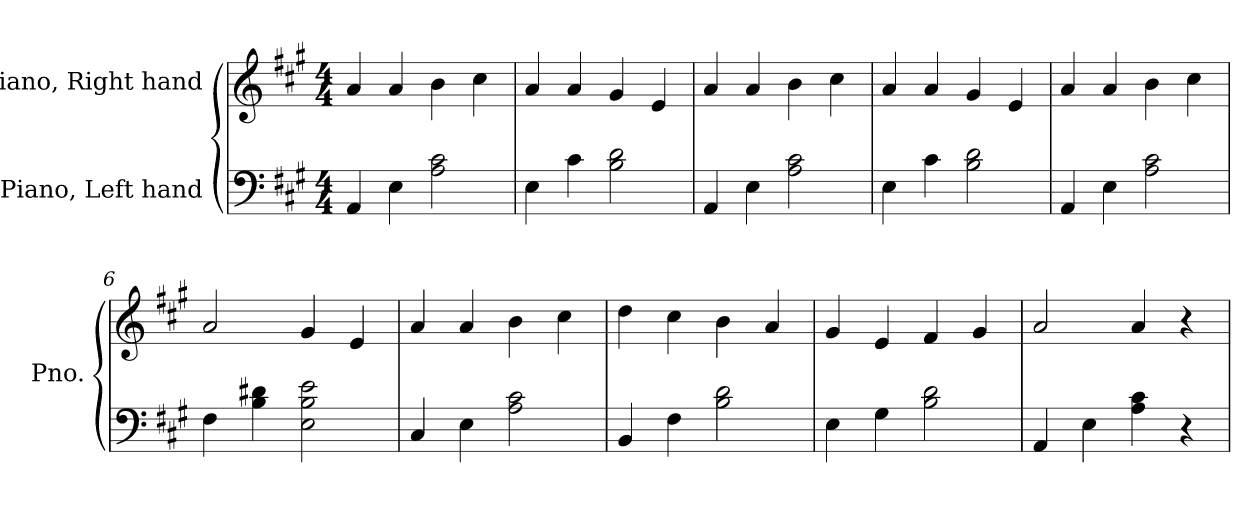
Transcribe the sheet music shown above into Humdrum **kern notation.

**kern	**kern
*part2	*part1
*staff2	*staff1
*I"Piano, Left hand	*I"Piano, Right hand
*I'Pno.	*I'Pno.
*clefF4	*clefG2
*k[f#c#g#]	*k[f#c#g#]
*M4/4	*M4/4
*MM120	*MM120
=1	=1
4AA/	4a/
4E\	4a/
2A\ 2c#\	4b\
.	4cc#\
=2	=2
4E\	4a/
4c#\	4a/
2B\ 2d\	4g#/
.	4e/
=3	=3
4AA/	4a/
4E\	4a/
2A\ 2c#\	4b\
.	4cc#\
=4	=4
4E\	4a/
4c#\	4a/
2B\ 2d\	4g#/
.	4e/
=5	=5
4AA/	4a/
4E\	4a/
2A\ 2c#\	4b\
.	4cc#\
=6	=6
4F#\	2a/
4B\ 4d#X\	.
2E\ 2B\ 2e\	4g#/
.	4e/
!!LO:LB:g=z
=7	=7
4C#/	4a/
4E\	4a/
2A\ 2c#\	4b\
.	4cc#\
=8	=8
4BB/	4dd\
4F#\	4cc#\
2B\ 2d\	4b\
.	4a/
=9	=9
4E\	4g#/
4G#\	4e/
2B\ 2d\	4f#/
.	4g#/
=10	=10
4AA/	2a/
4E\	.
4A\ 4c#\	4a/
4r	4r
=	=
*-	*-
